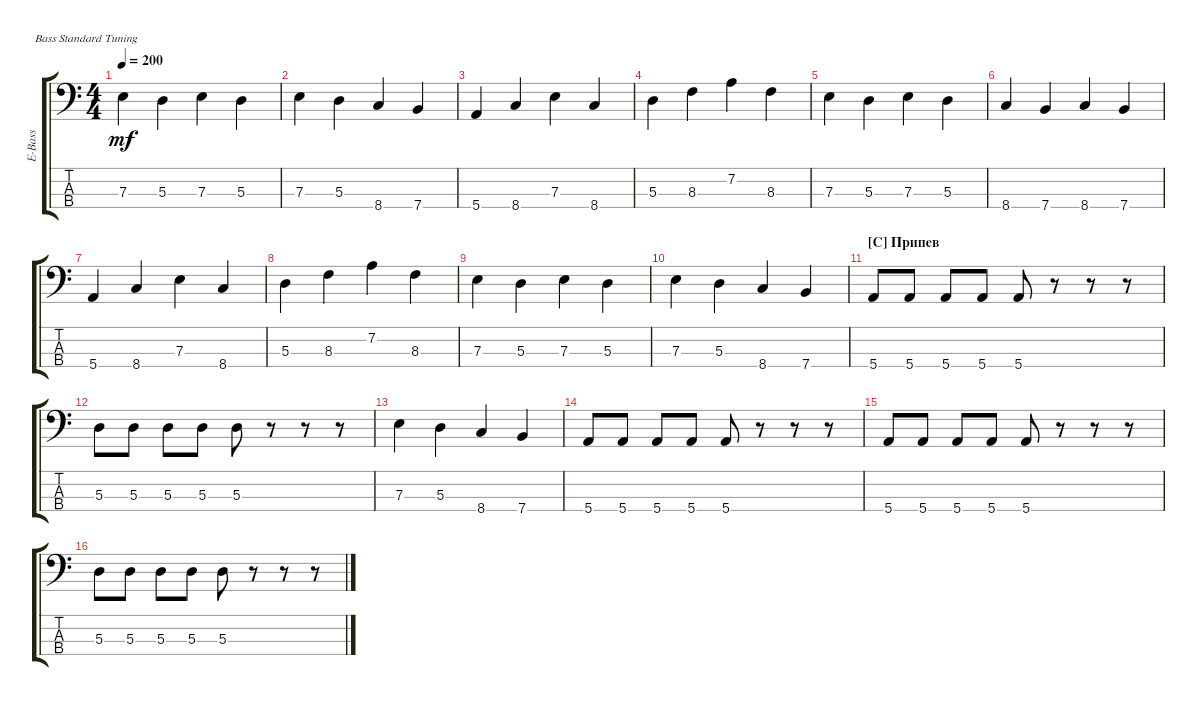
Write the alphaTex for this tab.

\track ("Electric Bass" "E-Bass") {instrument electricbassfinger}
\staff {score tabs}
\tuning (G2 D2 A1 E1)
\ts (4 4)
\tempo 200
\clef f4
\ks c
7.3.4{dy mf} 5.3.4 7.3.4 5.3.4 |
7.3.4 5.3.4 8.4.4 7.4.4 |
5.4.4 8.4.4 7.3.4 8.4.4 |
5.3.4 8.3.4 7.2.4 8.3.4 |
7.3.4 5.3.4 7.3.4 5.3.4 |
8.4.4 7.4.4 8.4.4 7.4.4 |
5.4.4 8.4.4 7.3.4 8.4.4 |
5.3.4 8.3.4 7.2.4 8.3.4 |
7.3.4 5.3.4 7.3.4 5.3.4 |
7.3.4 5.3.4 8.4.4 7.4.4 |
\section ("C" "Припев")
5.4.8 5.4.8 5.4.8 5.4.8 5.4.8 r.8 r.8 r.8 |
5.3.8 5.3.8 5.3.8 5.3.8 5.3.8 r.8 r.8 r.8 |
7.3.4 5.3.4 8.4.4 7.4.4 |
5.4.8 5.4.8 5.4.8 5.4.8 5.4.8 r.8 r.8 r.8 |
5.4.8 5.4.8 5.4.8 5.4.8 5.4.8 r.8 r.8 r.8 |
5.3.8 5.3.8 5.3.8 5.3.8 5.3.8 r.8 r.8 r.8
